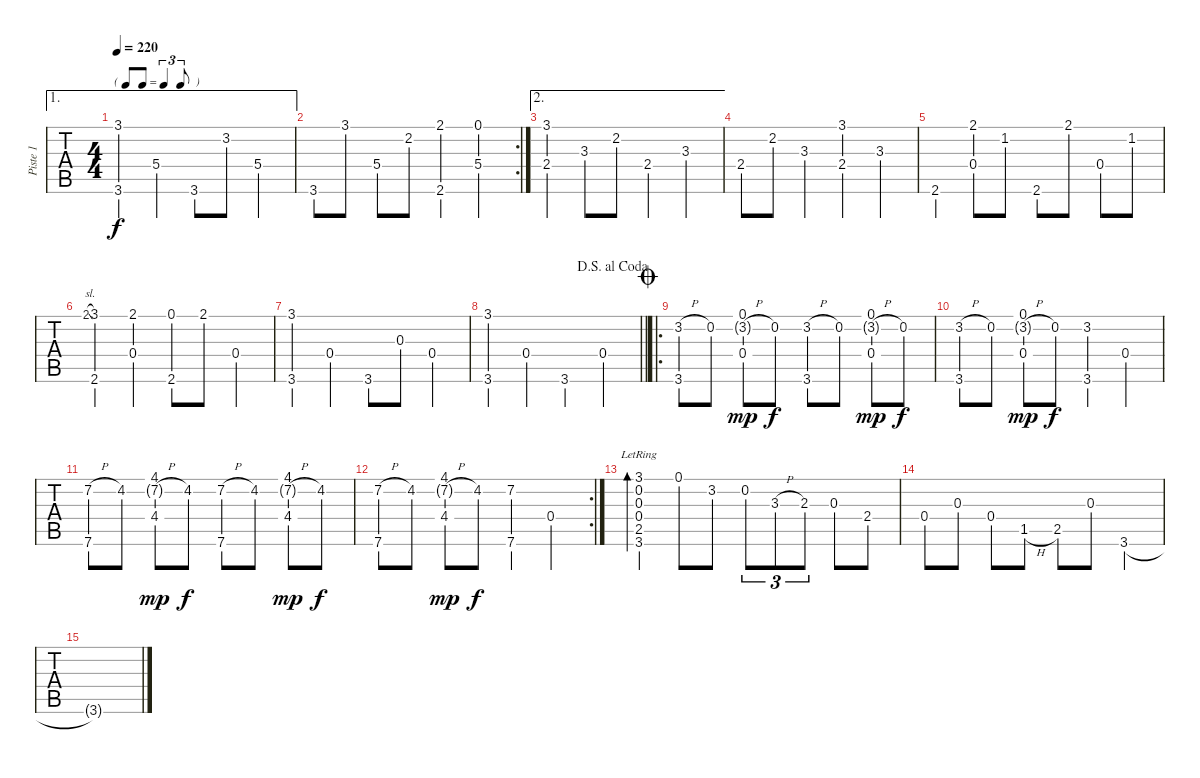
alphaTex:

\track ("Piste 1" "Piste 1") {instrument acousticguitarsteel}
\staff {tabs}
\tuning (E4 B3 G3 D3 A2 E2) {hide}
\ae 1
\ts (4 4)
\tf triplet8th
\tempo 220
\clef g2
\ks c
(3.1 3.6).4{dy f} 5.4.4 3.6.8 3.2.8 5.4.4 |
\rc 2
3.6.8 3.1.8 5.4.8 2.2.8 (2.1 2.6).4 (0.1 5.4).4 |
\ae 2
(3.1 2.4).4 3.3.8 2.2.8 2.4.4 3.3.4 |
2.4.8 2.2.8 3.3.4 (3.1 2.4).4 3.3.4 |
2.6.4 (2.1 0.4).8 1.2.8 2.6.8 2.1.8 0.4.8 1.2.8 |
2.1{sl}.8{gr} (3.1 2.6).4 (2.1 0.4).4 (0.1 2.6).8 2.1.8 0.4.4 |
(3.1 3.6).4 0.4.4 3.6.8 0.3.8 0.4.4 |
\jump dalsegnoalcoda
\barLineRight lightlight
(3.1 3.6).4 0.4.4 3.6.4 0.4.4 |
\ro
\jump coda
(3.2{h} 3.6).8 0.2.8 (0.1 3.2{h g} 0.4).8{dy mp} 0.2.8{dy f} (3.2{h} 3.6).8 0.2.8 (0.1 3.2{h g} 0.4).8{dy mp} 0.2.8{dy f} |
(3.2{h} 3.6).8 0.2.8 (0.1 3.2{h g} 0.4).8{dy mp} 0.2.8{dy f} (3.2 3.6).4 0.4.4 |
(7.2{h} 7.6).8 4.2.8 (4.1 7.2{h g} 4.4).8{dy mp} 4.2.8{dy f} (7.2{h} 7.6).8 4.2.8 (4.1 7.2{h g} 4.4).8{dy mp} 4.2.8{dy f} |
\rc 2
(7.2{h} 7.6).8 4.2.8 (4.1 7.2{h g} 4.4).8{dy mp} 4.2.8{dy f} (7.2 7.6).4 0.4.4 |
(3.1 0.2{lr} 0.3{lr} 0.4{lr} 2.5 3.6).4{bd 480} 0.1.8 3.2.8 0.2.8{tu (3 2)} 3.3{h}.8{tu (3 2)} 2.3.8{tu (3 2)} 0.3.8 2.4.8 |
0.4.8 0.3.8 0.4.8 1.5{h}.8 2.5.8 0.3.8 3.6.4 |
3.6{t}.1
